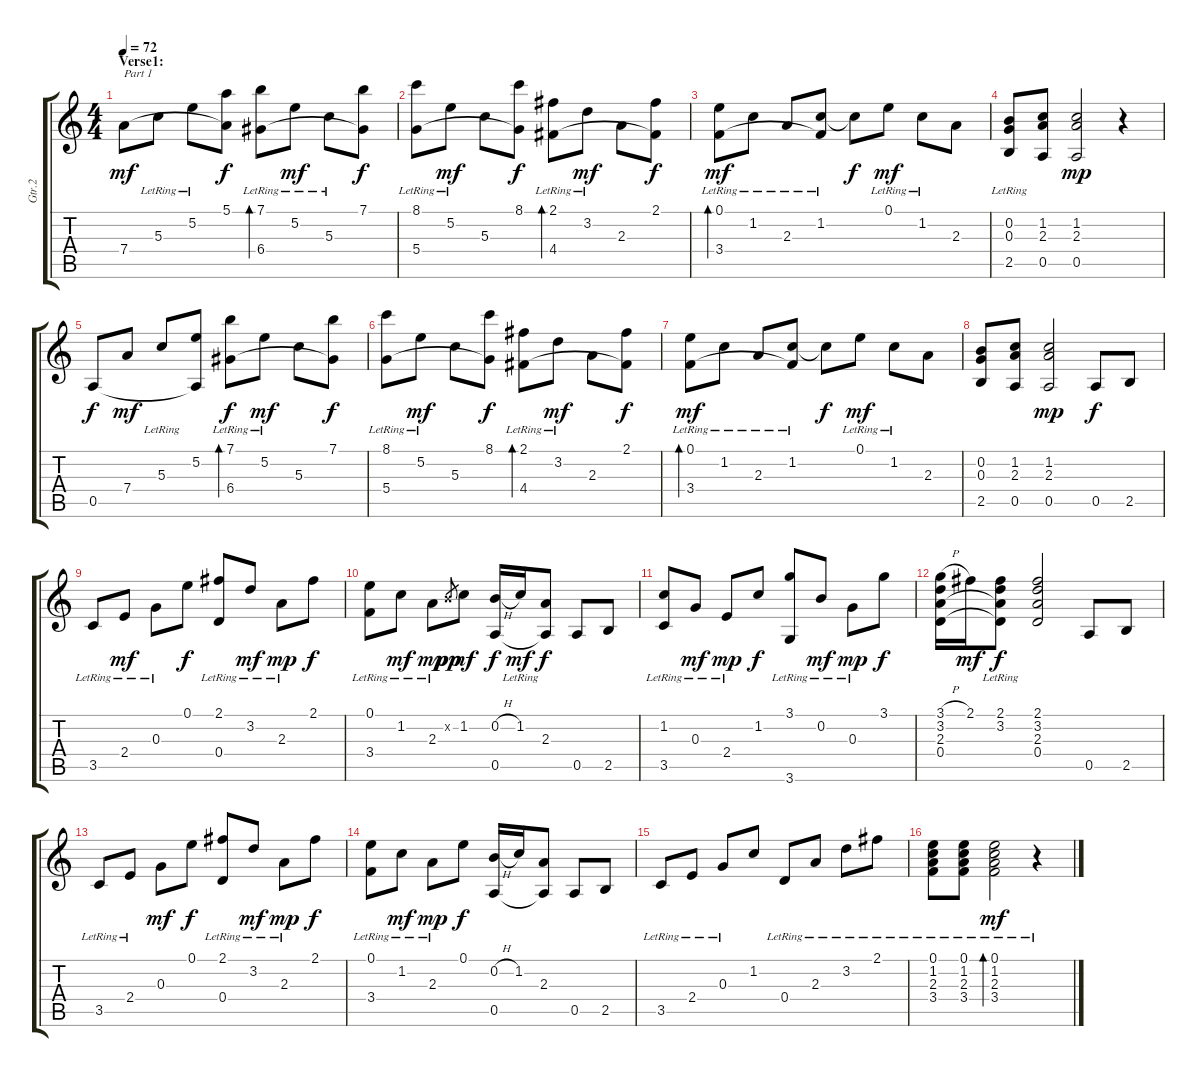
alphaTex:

\track ("Gtr.2" "Gtr.2") {instrument acousticguitarsteel}
\staff {score tabs}
\tuning (E4 B3 G3 D3 A2 E2) {hide}
\ts (4 4)
\section ("" "Verse1:")
\tempo 72
\clef g2
\ks c
7.4.8{txt "Part 1" dy mf} 5.3{lr}.8 5.2{lr}.8 (5.1 7.4{t}).8{dy f} (7.1{lr} 6.4{lr}).8{bd 120} 5.2{lr}.8{dy mf} 5.3{lr}.8 (7.1 6.4{t}).8{dy f} |
(8.1{lr} 5.4{lr}).8 5.2{lr}.8{dy mf} 5.3.8 (8.1 5.4{t}).8{dy f} (2.1{lr} 4.4{lr}).8{bd 120} 3.2{lr}.8{dy mf} 2.3.8 (2.1 4.4{t}).8{dy f} |
(0.1{lr} 3.4{lr}).8{bd 30 dy mf} 1.2{lr}.8 2.3{lr}.8 (1.2{lr} 3.4{t}).8 1.2{t}.8{dy f} 0.1{lr}.8{dy mf} 1.2{lr}.8 2.3.8 |
(0.2{lr} 0.3{lr} 2.5).8 (1.2 2.3 0.5).8 (1.2 2.3 0.5).2{dy mp} r.4 |
0.5.8{dy f} 7.4.8{dy mf} 5.3{lr}.8 (5.2 0.5{t}).8 (7.1{lr} 6.4{lr}).8{bd 120 dy f} 5.2{lr}.8{dy mf} 5.3.8 (7.1 6.4{t}).8{dy f} |
(8.1{lr} 5.4{lr}).8 5.2{lr}.8{dy mf} 5.3.8 (8.1 5.4{t}).8{dy f} (2.1{lr} 4.4{lr}).8{bd 120} 3.2{lr}.8{dy mf} 2.3.8 (2.1 4.4{t}).8{dy f} |
(0.1{lr} 3.4{lr}).8{bd 30 dy mf} 1.2{lr}.8 2.3{lr}.8 (1.2{lr} 3.4{t}).8 1.2{t}.8{dy f} 0.1{lr}.8{dy mf} 1.2{lr}.8 2.3.8 |
(0.2 0.3 2.5).8 (1.2 2.3 0.5).8 (1.2 2.3 0.5).2{dy mp} 0.5.8{dy f} 2.5.8 |
3.5{lr}.8 2.4{lr}.8{dy mf} 0.3{lr}.8 0.1.8{dy f} (2.1{lr} 0.4{lr}).8 3.2{lr}.8{dy mf} 2.3{lr}.8{dy mp} 2.1.8{dy f} |
(0.1{lr} 3.4{lr}).8 1.2{lr}.8{dy mf} 2.3{lr}.8{dy mp} 0.2{x}.8{gr dy pp} 1.2.8{dy mf} (0.2{h} 0.5).16{dy f} 1.2{lr}.16{dy mf} (2.3 0.5{t}).8{dy f} 0.5.8 2.5.8 |
(1.2{lr} 3.5{lr}).8 0.3{lr}.8{dy mf} 2.4{lr}.8{dy mp} 1.2.8{dy f} (3.1{lr} 3.6{lr}).8 0.2{lr}.8{dy mf} 0.3{lr}.8{dy mp} 3.1.8{dy f} |
(3.1{h} 3.2 2.3 0.4).16 2.1.16{dy mf} (2.1{lr} 3.2{lr} 2.3{t} 0.4{t}).8{dy f} (2.1 3.2 2.3 0.4).2 0.5.8 2.5.8 |
3.5{lr}.8 2.4{lr}.8 0.3.8{dy mf} 0.1.8{dy f} (2.1{lr} 0.4{lr}).8 3.2{lr}.8{dy mf} 2.3{lr}.8{dy mp} 2.1.8{dy f} |
(0.1{lr} 3.4{lr}).8 1.2{lr}.8{dy mf} 2.3{lr}.8{dy mp} 0.1.8{dy f} (0.2{h} 0.5).16 1.2.16 (2.3 0.5{t}).8 0.5.8 2.5.8 |
3.5{lr}.8 2.4{lr}.8 0.3{lr}.8 1.2.8 0.4{lr}.8 2.3{lr}.8 3.2{lr}.8 2.1{lr}.8 |
(0.1{lr} 1.2{lr} 2.3{lr} 3.4{lr}).8 (0.1{lr} 1.2{lr} 2.3{lr} 3.4{lr}).8 (0.1{lr} 1.2{lr} 2.3{lr} 3.4{lr}).2{bd 60 dy mf} r.4
